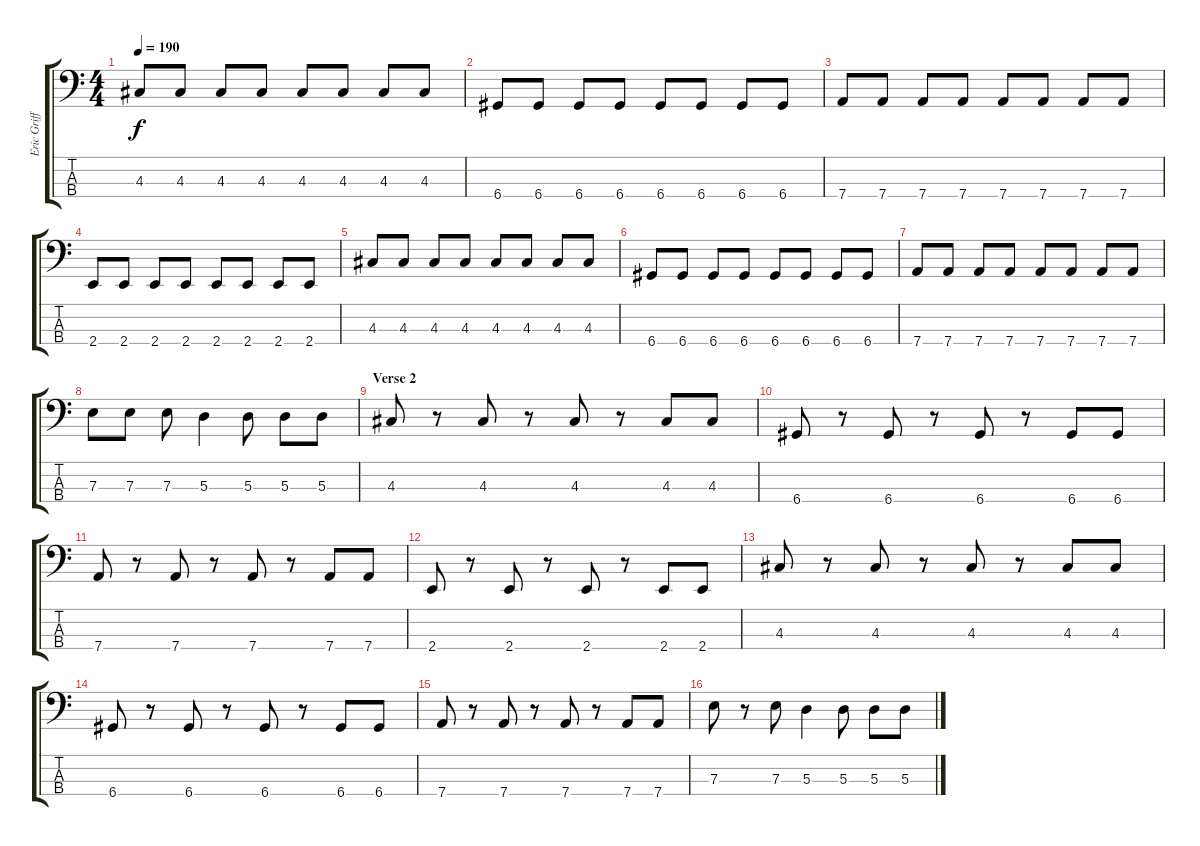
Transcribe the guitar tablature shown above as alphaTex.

\track ("Eric Griffin" "Eric Griff") {instrument electricbasspick}
\staff {score tabs}
\tuning (G2 D2 A1 D1) {hide}
\ts (4 4)
\tempo 190
\clef f4
\ks c
4.3.8{dy f} 4.3.8 4.3.8 4.3.8 4.3.8 4.3.8 4.3.8 4.3.8 |
6.4.8 6.4.8 6.4.8 6.4.8 6.4.8 6.4.8 6.4.8 6.4.8 |
7.4.8 7.4.8 7.4.8 7.4.8 7.4.8 7.4.8 7.4.8 7.4.8 |
2.4.8 2.4.8 2.4.8 2.4.8 2.4.8 2.4.8 2.4.8 2.4.8 |
4.3.8 4.3.8 4.3.8 4.3.8 4.3.8 4.3.8 4.3.8 4.3.8 |
6.4.8 6.4.8 6.4.8 6.4.8 6.4.8 6.4.8 6.4.8 6.4.8 |
7.4.8 7.4.8 7.4.8 7.4.8 7.4.8 7.4.8 7.4.8 7.4.8 |
7.3.8 7.3.8 7.3.8 5.3.4 5.3.8 5.3.8 5.3.8 |
\section ("" "Verse 2")
4.3.8 r.8 4.3.8 r.8 4.3.8 r.8 4.3.8 4.3.8 |
6.4.8 r.8 6.4.8 r.8 6.4.8 r.8 6.4.8 6.4.8 |
7.4.8 r.8 7.4.8 r.8 7.4.8 r.8 7.4.8 7.4.8 |
2.4.8 r.8 2.4.8 r.8 2.4.8 r.8 2.4.8 2.4.8 |
4.3.8 r.8 4.3.8 r.8 4.3.8 r.8 4.3.8 4.3.8 |
6.4.8 r.8 6.4.8 r.8 6.4.8 r.8 6.4.8 6.4.8 |
7.4.8 r.8 7.4.8 r.8 7.4.8 r.8 7.4.8 7.4.8 |
7.3.8 r.8 7.3.8 5.3.4 5.3.8 5.3.8 5.3.8
